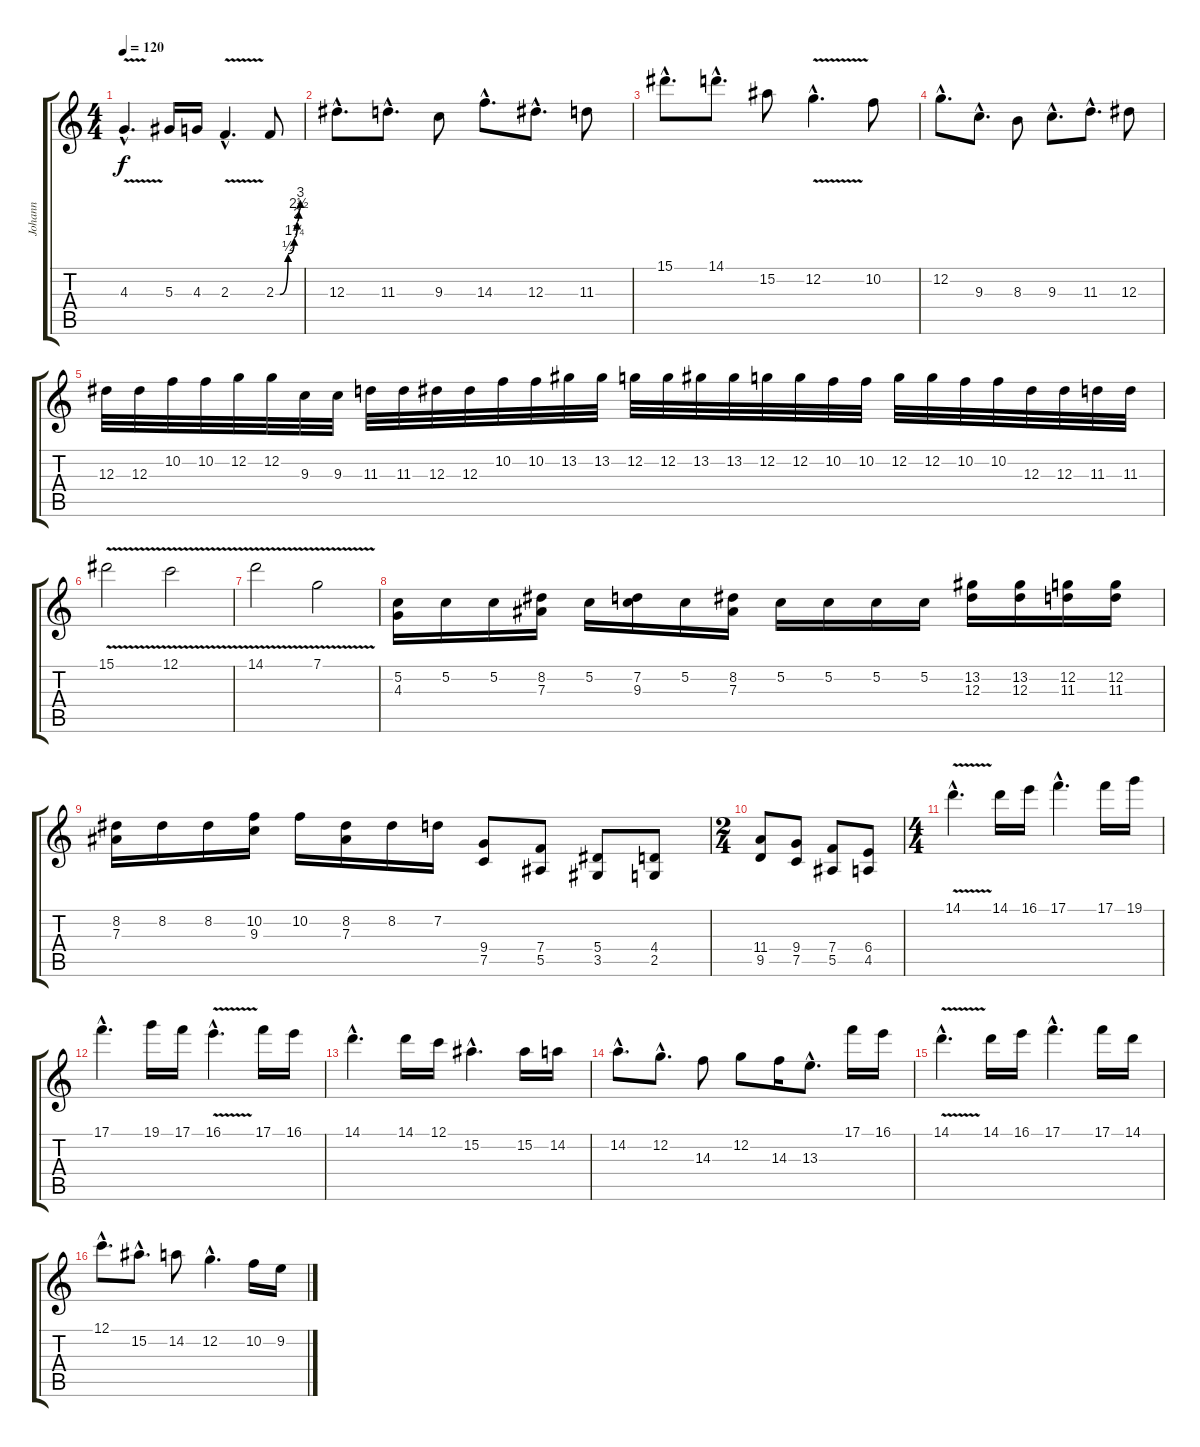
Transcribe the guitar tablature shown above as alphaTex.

\track ("Johann" "Johann") {instrument distortionguitar}
\staff {score tabs}
\tuning (C4 G3 Eb3 Bb2 F2 C2) {hide}
\ts (4 4)
\tempo 120
\clef g2
\ks c
4.3{v hac}.4{d dy f} 5.3.16 4.3.16 2.3{v hac}.4{d} 2.3{be (custom 0 0 10 0 30 2 45 5 52 8 56 10 60 12)}.8 |
12.3{hac}.8{d} 11.3{hac}.8{d} 9.3.8 14.3{hac}.8{d} 12.3{hac}.8{d} 11.3.8 |
15.1{hac}.8{d} 14.1{hac}.8{d} 15.2.8 12.2{v hac}.4{d} 10.2.8 |
12.2{hac}.8{d} 9.3{hac}.8{d} 8.3.8 9.3{hac}.8{d} 11.3{hac}.8{d} 12.3.8 |
12.3.32 12.3.32 10.2.32 10.2.32 12.2.32 12.2.32 9.3.32 9.3.32 11.3.32 11.3.32 12.3.32 12.3.32 10.2.32 10.2.32 13.2.32 13.2.32 12.2.32 12.2.32 13.2.32 13.2.32 12.2.32 12.2.32 10.2.32 10.2.32 12.2.32 12.2.32 10.2.32 10.2.32 12.3.32 12.3.32 11.3.32 11.3.32 |
15.1{v}.2 12.1{v}.2 |
14.1{v}.2 7.1{v}.2 |
(5.2 4.3).16 5.2.16 5.2.16 (8.2 7.3).16 5.2.16 (7.2 9.3).16 5.2.16 (8.2 7.3).16 5.2.16 5.2.16 5.2.16 5.2.16 (13.2 12.3).16 (13.2 12.3).16 (12.2 11.3).16 (12.2 11.3).16 |
(8.2 7.3).16 8.2.16 8.2.16 (10.2 9.3).16 10.2.16 (8.2 7.3).16 8.2.16 7.2.16 (9.4 7.5).8 (7.4 5.5).8 (5.4 3.5).8 (4.4 2.5).8 |
\ts (2 4)
(11.4 9.5).8 (9.4 7.5).8 (7.4 5.5).8 (6.4 4.5).8 |
\ts (4 4)
14.1{v hac}.4{d} 14.1.16 16.1.16 17.1{hac}.4{d} 17.1.16 19.1.16 |
17.1{hac}.4{d} 19.1.16 17.1.16 16.1{v hac}.4{d} 17.1.16 16.1.16 |
14.1{hac}.4{d} 14.1.16 12.1.16 15.2{hac}.4{d} 15.2.16 14.2.16 |
14.2{hac}.8{d} 12.2{hac}.8{d} 14.3.8 12.2.8 14.3.16 13.3{hac}.8{d} 17.1.16 16.1.16 |
14.1{v hac}.4{d} 14.1.16 16.1.16 17.1{hac}.4{d} 17.1.16 14.1.16 |
12.1{hac}.8{d} 15.2{hac}.8{d} 14.2.8 12.2{hac}.4{d} 10.2.16 9.2.16
